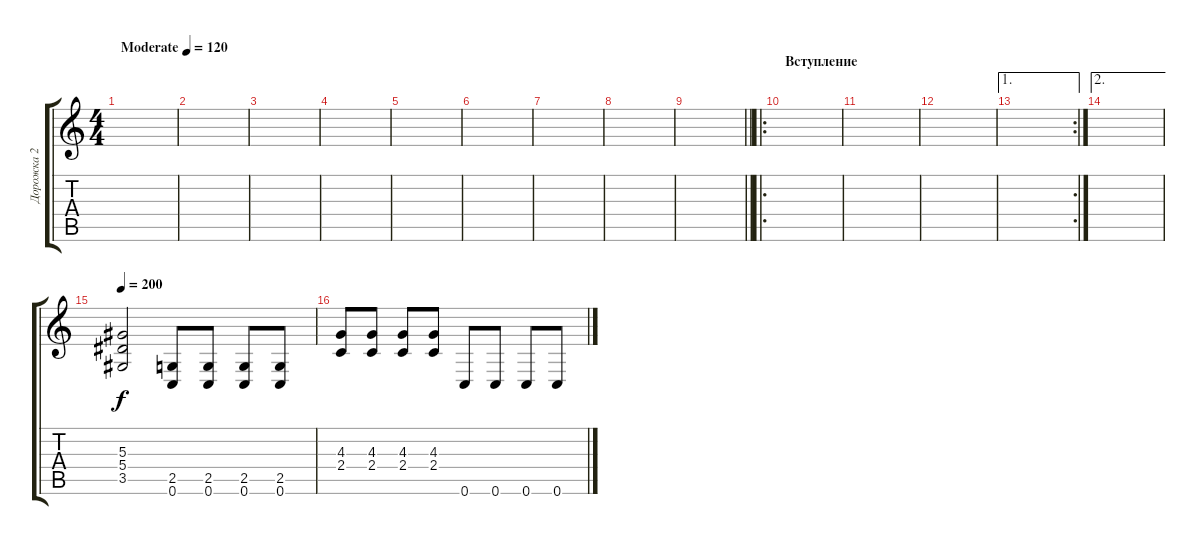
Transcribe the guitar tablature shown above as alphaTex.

\track ("Дорожка 2" "Дорожка 2") {instrument distortionguitar}
\staff {score tabs}
\tuning (C4 G3 Eb3 Bb2 F2 C2) {hide}
\ts (4 4)
\tempo (120 "Moderate")
\clef g2
\ks c
|
|
|
|
|
|
|
|
\barLineRight lightlight
|
\ro
\section ("" "Вступление")
|
|
|
\ae 1
\rc 2
|
\ae 2
|
\tempo 200
(5.3 5.4 3.5).2 (2.5 0.6).8 (2.5 0.6).8 (2.5 0.6).8 (2.5 0.6).8 |
(4.3 2.4).8 (4.3 2.4).8 (4.3 2.4).8 (4.3 2.4).8 0.6.8 0.6.8 0.6.8 0.6.8
